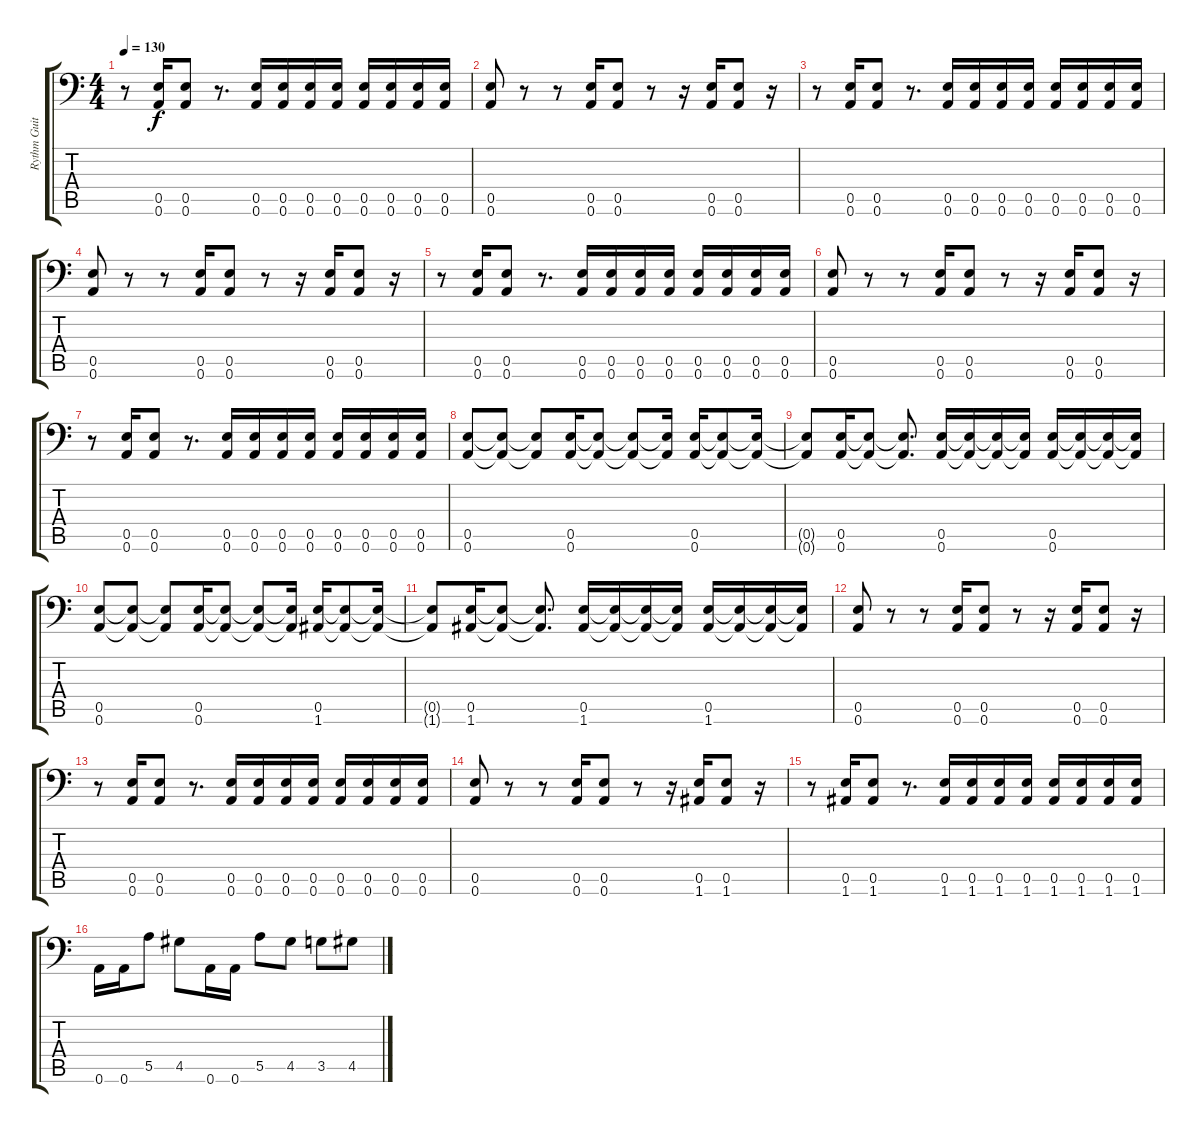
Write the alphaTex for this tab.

\track ("Rythm Guitar 2" "Rythm Guit") {instrument distortionguitar}
\staff {score tabs}
\tuning (B3 Gb3 D3 A2 E2 A1) {hide}
\ts (4 4)
\tempo 130
\clef f4
\ks c
r.8{dy f} (0.5 0.6).16 (0.5 0.6).8 r.8{d} (0.5 0.6).16 (0.5 0.6).16 (0.5 0.6).16 (0.5 0.6).16 (0.5 0.6).16 (0.5 0.6).16 (0.5 0.6).16 (0.5 0.6).16 |
(0.5 0.6).8 r.8 r.8 (0.5 0.6).16 (0.5 0.6).8 r.8 r.16 (0.5 0.6).16 (0.5 0.6).8 r.16 |
r.8 (0.5 0.6).16 (0.5 0.6).8 r.8{d} (0.5 0.6).16 (0.5 0.6).16 (0.5 0.6).16 (0.5 0.6).16 (0.5 0.6).16 (0.5 0.6).16 (0.5 0.6).16 (0.5 0.6).16 |
(0.5 0.6).8 r.8 r.8 (0.5 0.6).16 (0.5 0.6).8 r.8 r.16 (0.5 0.6).16 (0.5 0.6).8 r.16 |
r.8 (0.5 0.6).16 (0.5 0.6).8 r.8{d} (0.5 0.6).16 (0.5 0.6).16 (0.5 0.6).16 (0.5 0.6).16 (0.5 0.6).16 (0.5 0.6).16 (0.5 0.6).16 (0.5 0.6).16 |
(0.5 0.6).8 r.8 r.8 (0.5 0.6).16 (0.5 0.6).8 r.8 r.16 (0.5 0.6).16 (0.5 0.6).8 r.16 |
r.8 (0.5 0.6).16 (0.5 0.6).8 r.8{d} (0.5 0.6).16 (0.5 0.6).16 (0.5 0.6).16 (0.5 0.6).16 (0.5 0.6).16 (0.5 0.6).16 (0.5 0.6).16 (0.5 0.6).16 |
(0.5 0.6).8 (0.5{t} 0.6{t}).8 (0.5{t} 0.6{t}).8 (0.5 0.6).16 (0.5{t} 0.6{t}).8 (0.5{t} 0.6{t}).8 (0.5{t} 0.6{t}).16 (0.5 0.6).16 (0.5{t} 0.6{t}).8 (0.5{t} 0.6{t}).16 |
(0.5{t} 0.6{t}).8 (0.5 0.6).16 (0.5{t} 0.6{t}).8 (0.5{t} 0.6{t}).8{d} (0.5 0.6).16 (0.5{t} 0.6{t}).16 (0.5{t} 0.6{t}).16 (0.5{t} 0.6{t}).16 (0.5 0.6).16 (0.5{t} 0.6{t}).16 (0.5{t} 0.6{t}).16 (0.5{t} 0.6{t}).16 |
(0.5 0.6).8 (0.5{t} 0.6{t}).8 (0.5{t} 0.6{t}).8 (0.5 0.6).16 (0.5{t} 0.6{t}).8 (0.5{t} 0.6{t}).8 (0.5{t} 0.6{t}).16 (0.5 1.6).16 (0.5{t} 1.6{t}).8 (0.5{t} 1.6{t}).16 |
(0.5{t} 1.6{t}).8 (0.5 1.6).16 (0.5{t} 1.6{t}).8 (0.5{t} 1.6{t}).8{d} (0.5 1.6).16 (0.5{t} 1.6{t}).16 (0.5{t} 1.6{t}).16 (0.5{t} 1.6{t}).16 (0.5 1.6).16 (0.5{t} 1.6{t}).16 (0.5{t} 1.6{t}).16 (0.5{t} 1.6{t}).16 |
(0.5 0.6).8 r.8 r.8 (0.5 0.6).16 (0.5 0.6).8 r.8 r.16 (0.5 0.6).16 (0.5 0.6).8 r.16 |
r.8 (0.5 0.6).16 (0.5 0.6).8 r.8{d} (0.5 0.6).16 (0.5 0.6).16 (0.5 0.6).16 (0.5 0.6).16 (0.5 0.6).16 (0.5 0.6).16 (0.5 0.6).16 (0.5 0.6).16 |
(0.5 0.6).8 r.8 r.8 (0.5 0.6).16 (0.5 0.6).8 r.8 r.16 (0.5 1.6).16 (0.5 1.6).8 r.16 |
r.8 (0.5 1.6).16 (0.5 1.6).8 r.8{d} (0.5 1.6).16 (0.5 1.6).16 (0.5 1.6).16 (0.5 1.6).16 (0.5 1.6).16 (0.5 1.6).16 (0.5 1.6).16 (0.5 1.6).16 |
0.6.16 0.6.16 5.5.8 4.5.8 0.6.16 0.6.16 5.5.8 4.5.8 3.5.8 4.5.8
